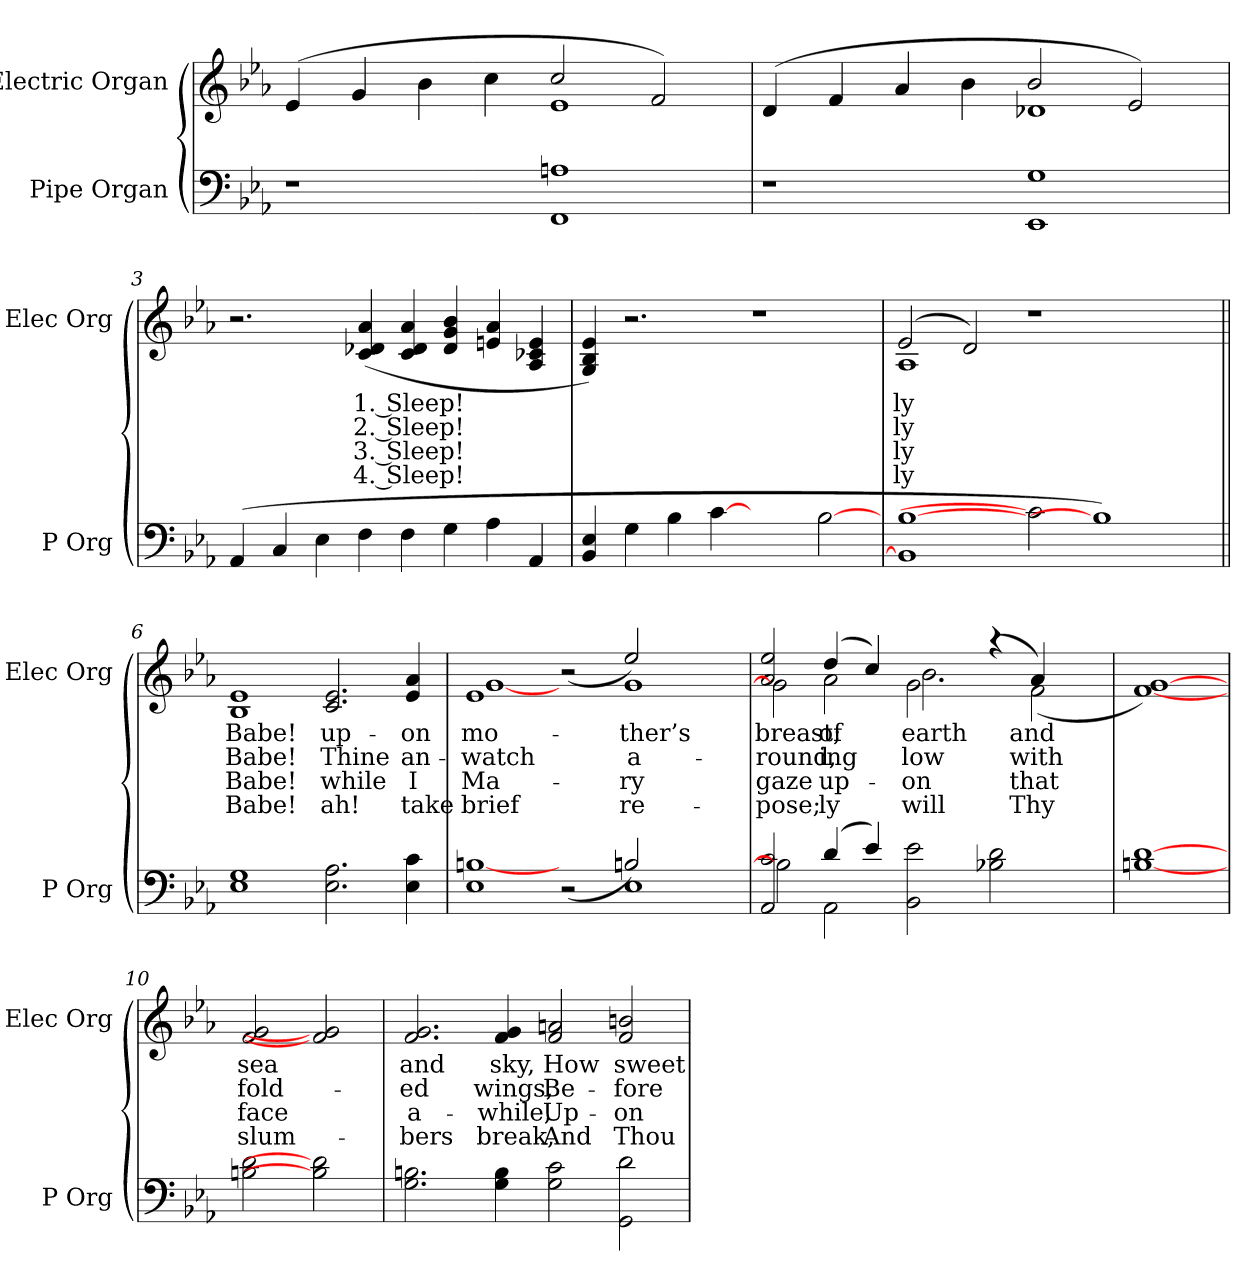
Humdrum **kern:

**kern	**kern	**text	**text	**text	**text
*part2	*part1	*part1	*part1	*part1	*part1
*staff2	*staff1	*staff1	*staff1	*staff1	*staff1
*I"Pipe Organ	*I"Electric Organ	*	*	*	*
*I'P Org	*I'Elec Org	*	*	*	*
*clefF4	*clefG2	*	*	*	*
*k[b-e-a-]	*k[b-e-a-]	*	*	*	*
*E-:	*E-:	*	*	*	*
=1	=1	=1	=1	=1	=1
*	*^	*	*	*	*
1r	(4e-	1ryy	.	.	.	.
.	4g	.	.	.	.	.
.	4b-	.	.	.	.	.
.	4cc	.	.	.	.	.
1FF 1An	2cc/	1e-	.	.	.	.
.	2f/)	.	.	.	.	.
=2	=2	=2	=2	=2	=2	=2
1r	(4d	1ryy	.	.	.	.
.	4f	.	.	.	.	.
.	4a-	.	.	.	.	.
.	4b-	.	.	.	.	.
1EE- 1G	2b-/	1d-X	.	.	.	.
.	2e-/)	.	.	.	.	.
*	*v	*v	*	*	*	*
=3	=3	=3	=3	=3	=3
(4AA-	2.r	.	.	.	.
4C	.	.	.	.	.
4E-	.	.	.	.	.
4F	(4c 4d-X 4a-	1. Sleep!	2. Sleep!	3. Sleep!	4. Sleep!
4F	4c 4d- 4a-	.	.	.	.
4G	4d- 4g 4b-	.	.	.	.
4A-	4en 4a-	.	.	.	.
4AA-	4A- 4c-X 4e	.	.	.	.
=4	=4	=4	=4	=4	=4
4BB- 4E-	4G 4B- 4e-)	.	.	.	.
4G	2.r	.	.	.	.
4B-	.	.	.	.	.
[4c	.	.	.	.	.
2ryy	1r	.	.	.	.
[2B-	.	.	.	.	.
=5	=5	=5	=5	=5	=5
*	*^	*	*	*	*
1BB-] [1B-	(2e-/	1A-	-ly	-ly	-ly	-ly
.	2d/)	.	.	.	.	.
2c]	1r	2ryy	.	.	.	.
1B-])	.	1ryy	.	.	.	.
.	2ryy	.	.	.	.	.
*	*v	*v	*	*	*	*
=6||	=6||	=6||	=6||	=6||	=6||
1E- 1G	1B- 1e-	Babe!	Babe!	Babe!	Babe!
2.E- 2.A-	2.c 2.e-	up-	Thine	while	ah!
4E- 4c	4e- 4a-	-on	an-	I	take
=7	=7	=7	=7	=7	=7
*^	*^	*	*	*	*
1E-\	[1B	1e-\	[1g	mo-	watch	Ma-	brief
(2r	2ryy	(2r	2ryy	.	.	.	.
2Bn/)	1E-	2ee-/)	1g	-ther’s	a-	-ry	re-
2ryy	.	2ryy	.	.	.	.	.
=8	=8	=8	=8	=8	=8	=8	=8
2AA- 2c	2B]	2a- 2ee-	2g]	breast;	-round,	gaze	-pose;
(4d/	2AA-	(4dd/	2a-	of	-ing	up-	-ly
4e-/)	.	4cc/)	.	.	.	.	.
2BB- 2e-	4ryy	2g\	2.b-	earth	low	-on	will
.	1ryy	.	.	.	.	.	.
2B- 2d	.	(4r	.	.	.	.	.
.	.	4a-/)	(2f	and	with	that	Thy
4ryy	.	4ryy	.	.	.	.	.
*v	*v	*	*	*	*	*	*
*	*v	*v	*	*	*	*
=9	=9	=9	=9	=9	=9
[1Bn [1d	[1f [1g)	.	.	.	.
=10	=10	=10	=10	=10	=10
2Bn 2d	2f 2g	sea	fold-	face	slum-
2B] 2d]	2f] 2g]	.	.	.	.
=11	=11	=11	=11	=11	=11
2.G 2.Bn	2.f 2.g	and	-ed	a-	-bers
4G 4B	4f 4g	sky,	wings,	-while,	break,
2G 2c	2f 2an	How	Be-	Up-	And
2GG 2d	2f 2bn	sweet	-fore	-on	Thou
=	=	=	=	=	=
*-	*-	*-	*-	*-	*-
